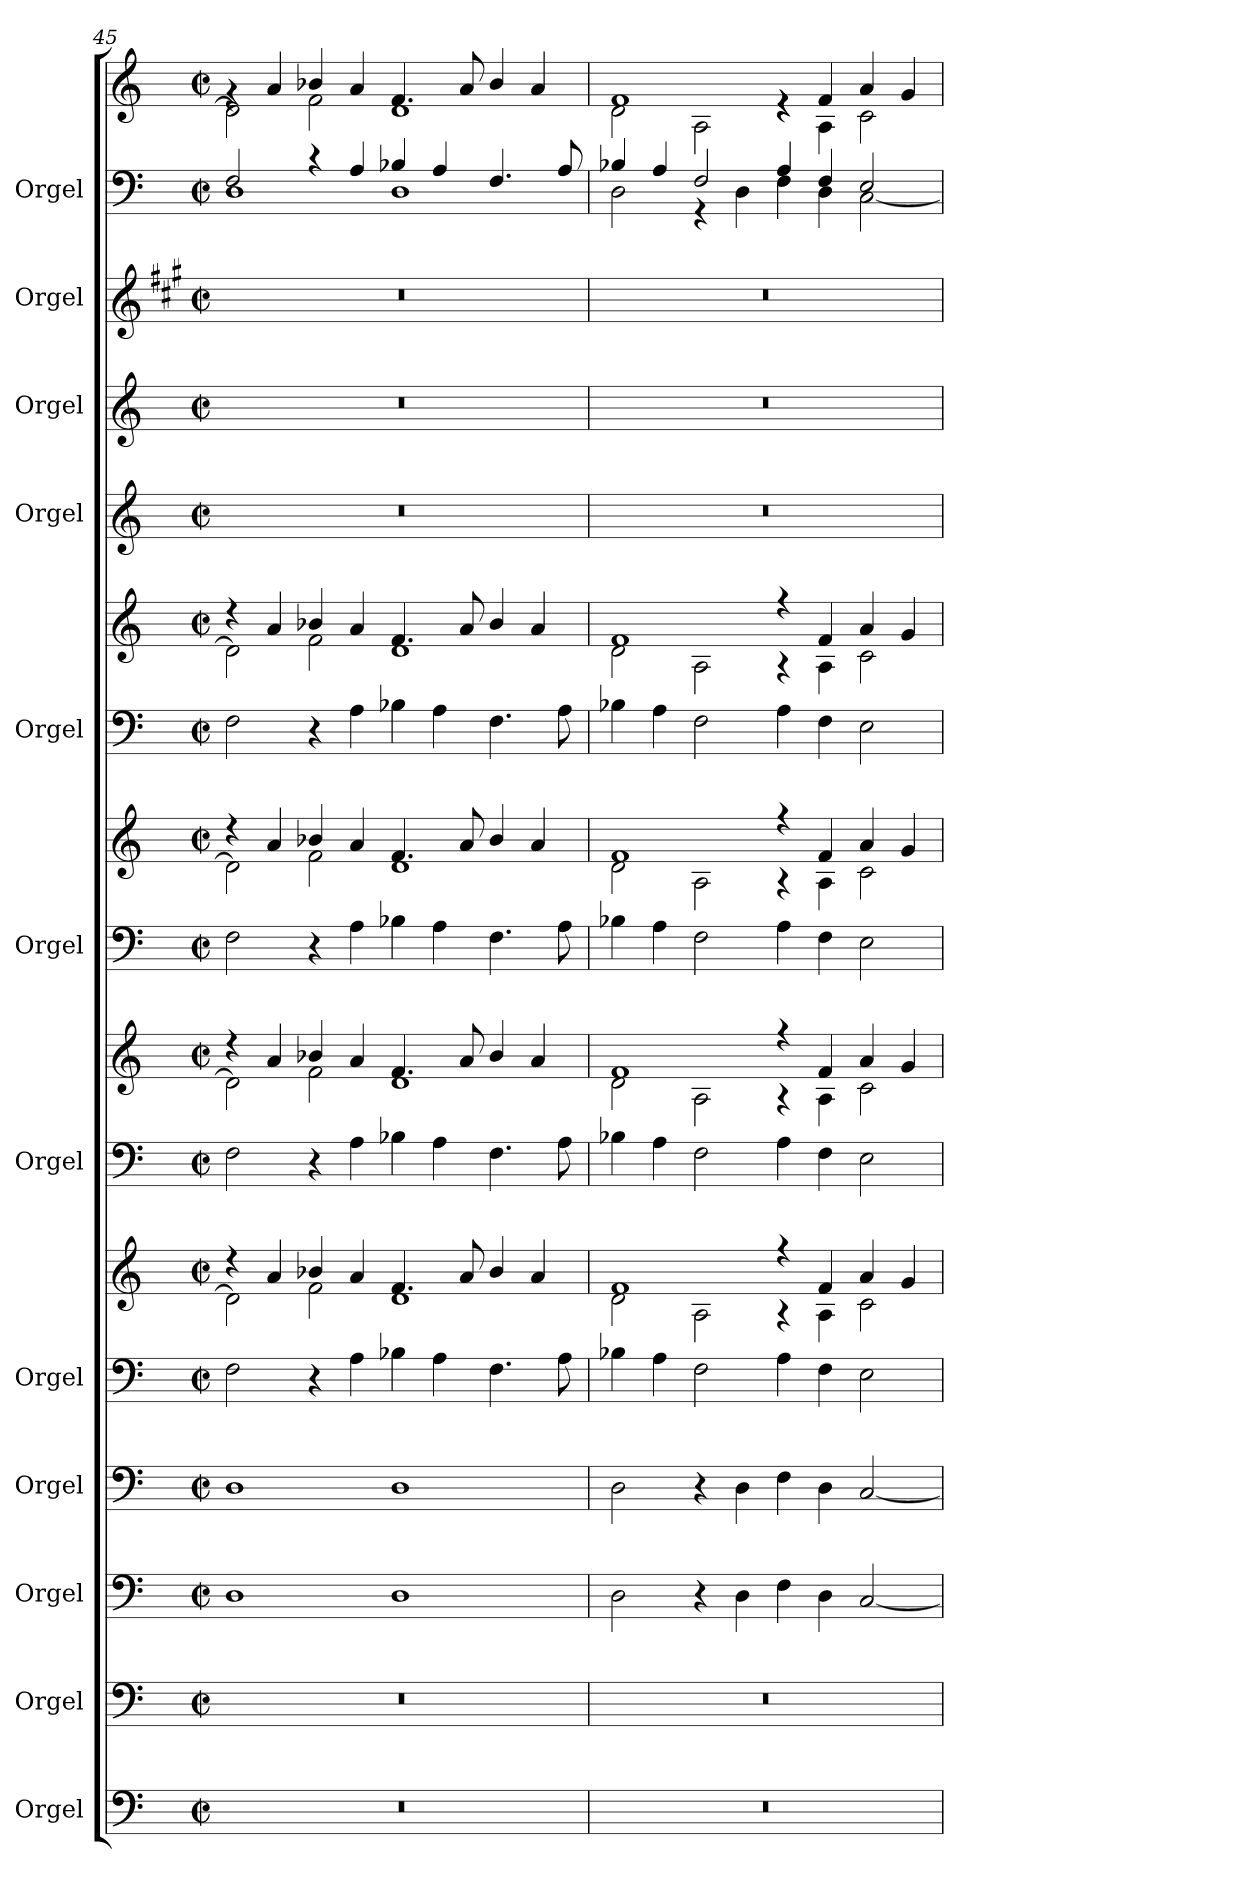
**kern	**kern	**kern	**kern	**kern	**kern	**kern	**kern	**kern	**kern	**kern	**kern	**kern	**kern	**kern	**kern	**kern
*part12	*part11	*part10	*part9	*part8	*part8	*part7	*part7	*part6	*part6	*part5	*part5	*part4	*part3	*part2	*part1	*part1
*staff17	*staff16	*staff15	*staff14	*staff13	*staff12	*staff11	*staff10	*staff9	*staff8	*staff7	*staff6	*staff5	*staff4	*staff3	*staff2	*staff1
*I"Orgel	*I"Orgel	*I"Orgel	*I"Orgel	*I"Orgel	*	*I"Orgel	*	*I"Orgel	*	*I"Orgel	*	*I"Orgel	*I"Orgel	*I"Orgel	*I"Orgel	*
*I'Org.	*I'Org.	*I'Org.	*I'Org.	*I'Org.	*	*I'Org.	*	*I'Org.	*	*I'Org.	*	*I'Org.	*I'Org.	*I'Org.	*	*
*clefF4	*clefF4	*clefF4	*clefF4	*clefF4	*clefG2	*clefF4	*clefG2	*clefF4	*clefG2	*clefF4	*clefG2	*clefG2	*clefG2	*clefG2	*clefF4	*clefG2
*	*	*	*	*	*	*	*	*	*	*	*	*	*	*ITrd5c9	*	*
*k[]	*k[]	*k[]	*k[]	*k[]	*k[]	*k[]	*k[]	*k[]	*k[]	*k[]	*k[]	*k[]	*k[]	*k[]	*k[]	*k[]
*M4/2	*M4/2	*M4/2	*M4/2	*M4/2	*M4/2	*M4/2	*M4/2	*M4/2	*M4/2	*M4/2	*M4/2	*M4/2	*M4/2	*M4/2	*M4/2	*M4/2
*met(c|)	*met(c|)	*met(c|)	*met(c|)	*met(c|)	*met(c|)	*met(c|)	*met(c|)	*met(c|)	*met(c|)	*met(c|)	*met(c|)	*met(c|)	*met(c|)	*met(c|)	*met(c|)	*met(c|)
=45	=45	=45	=45	=45	=45	=45	=45	=45	=45	=45	=45	=45	=45	=45	=45	=45
*	*	*	*	*	*^	*	*^	*	*^	*	*^	*	*	*	*^	*^
0r	0r	1D	1D	2F\	4r	2d\]	2F\	4r	2d\]	2F\	4r	2d\]	2F\	4r	2d\]	0r	0r	0r	2F/	1D	4rg	2d\]
.	.	.	.	.	4a/	.	.	4a/	.	.	4a/	.	.	4a/	.	.	.	.	.	.	4a/	.
.	.	.	.	4r	4b-X/	2f\	4r	4b-X/	2f\	4r	4b-X/	2f\	4r	4b-X/	2f\	.	.	.	4r	.	4b-X/	2f\
.	.	.	.	4A\	4a/	.	4A\	4a/	.	4A\	4a/	.	4A\	4a/	.	.	.	.	4A/	.	4a/	.
.	.	1D	1D	4B-X\	4.f/	1d	4B-X\	4.f/	1d	4B-X\	4.f/	1d	4B-X\	4.f/	1d	.	.	.	4B-X/	1D	4.f/	1d
.	.	.	.	4A\	.	.	4A\	.	.	4A\	.	.	4A\	.	.	.	.	.	4A/	.	.	.
.	.	.	.	.	8a/	.	.	8a/	.	.	8a/	.	.	8a/	.	.	.	.	.	.	8a/	.
.	.	.	.	4.F\	4b-/	.	4.F\	4b-/	.	4.F\	4b-/	.	4.F\	4b-/	.	.	.	.	4.F/	.	4b-/	.
.	.	.	.	.	4a/	.	.	4a/	.	.	4a/	.	.	4a/	.	.	.	.	.	.	4a/	.
.	.	.	.	8A\	.	.	8A\	.	.	8A\	.	.	8A\	.	.	.	.	.	8A/	.	.	.
!!LO:PB:g=z	!!
=46	=46	=46	=46	=46	=46	=46	=46	=46	=46	=46	=46	=46	=46	=46	=46	=46	=46	=46	=46	=46	=46	=46
0r	0r	2D\	2D\	4B-X\	1f	2d\	4B-X\	1f	2d\	4B-X\	1f	2d\	4B-X\	1f	2d\	0r	0r	0r	4B-X/	2D\	1f	2d\
.	.	.	.	4A\	.	.	4A\	.	.	4A\	.	.	4A\	.	.	.	.	.	4A/	.	.	.
.	.	4r	4r	2F\	.	2A\	2F\	.	2A\	2F\	.	2A\	2F\	.	2A\	.	.	.	2F/	4r	.	2A\
.	.	4D\	4D\	.	.	.	.	.	.	.	.	.	.	.	.	.	.	.	.	4D\	.	.
.	.	4F\	4F\	4A\	4r	4r	4A\	4r	4r	4A\	4r	4r	4A\	4r	4r	.	.	.	4A/	4F\	4re	4re
.	.	4D\	4D\	4F\	4f/	4A\	4F\	4f/	4A\	4F\	4f/	4A\	4F\	4f/	4A\	.	.	.	4F/	4D\	4f/	4A\
.	.	[2C/	[2C/	2E\	4a/	2c\	2E\	4a/	2c\	2E\	4a/	2c\	2E\	4a/	2c\	.	.	.	2E/	[2C\	4a/	2c\
.	.	.	.	.	4g/	.	.	4g/	.	.	4g/	.	.	4g/	.	.	.	.	.	.	4g/	.
*	*	*	*	*	*	*	*	*	*	*	*	*	*	*	*	*	*	*	*v	*v	*	*
*	*	*	*	*	*v	*v	*	*v	*v	*	*v	*v	*	*v	*v	*	*	*	*	*v	*v
=	=	=	=	=	=	=	=	=	=	=	=	=	=	=	=	=
*-	*-	*-	*-	*-	*-	*-	*-	*-	*-	*-	*-	*-	*-	*-	*-	*-
